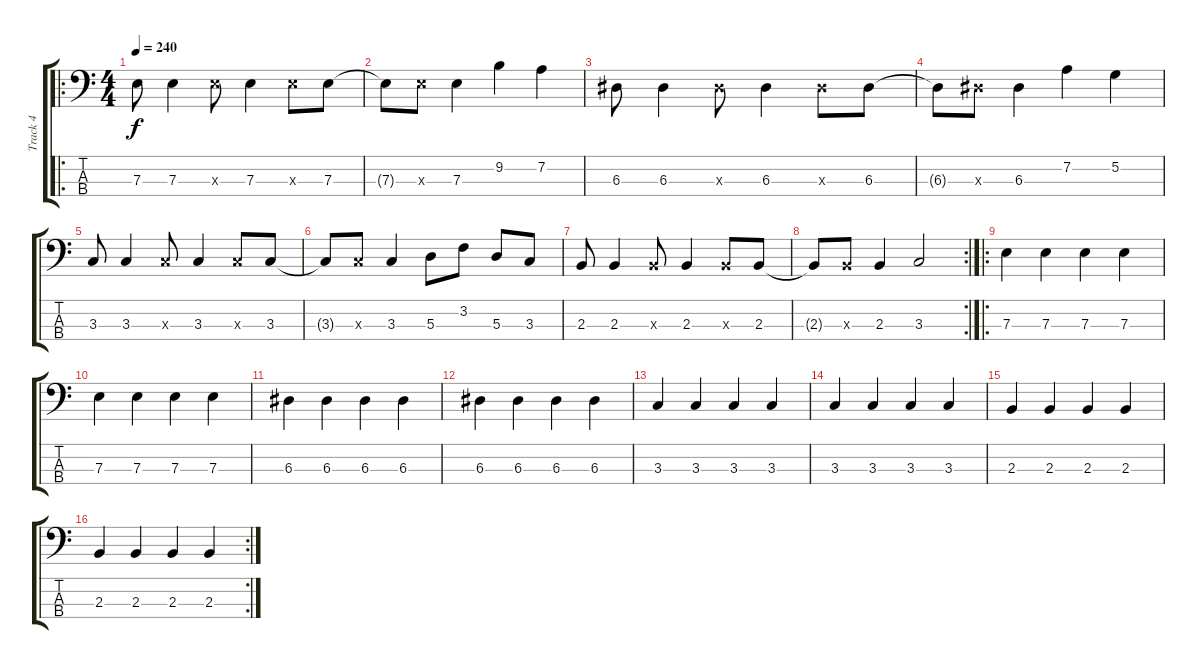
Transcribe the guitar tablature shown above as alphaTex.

\track ("Track 4" "Track 4") {instrument electricbassfinger}
\staff {score tabs}
\tuning (G2 D2 A1 E1) {hide}
\ro
\ts (4 4)
\tempo 240
\clef f4
\ks c
7.3.8{dy f} 7.3.4 7.3{x}.8 7.3.4 7.3{x}.8 7.3.8 |
7.3{t}.8 7.3{x}.8 7.3.4 9.2.4 7.2.4 |
6.3.8 6.3.4 6.3{x}.8 6.3.4 6.3{x}.8 6.3.8 |
6.3{t}.8 6.3{x}.8 6.3.4 7.2.4 5.2.4 |
3.3.8 3.3.4 3.3{x}.8 3.3.4 3.3{x}.8 3.3.8 |
3.3{t}.8 3.3{x}.8 3.3.4 5.3.8 3.2.8 5.3.8 3.3.8 |
2.3.8 2.3.4 2.3{x}.8 2.3.4 2.3{x}.8 2.3.8 |
\rc 2
2.3{t}.8 2.3{x}.8 2.3.4 3.3.2 |
\ro
7.3.4 7.3.4 7.3.4 7.3.4 |
7.3.4 7.3.4 7.3.4 7.3.4 |
6.3.4 6.3.4 6.3.4 6.3.4 |
6.3.4 6.3.4 6.3.4 6.3.4 |
3.3.4 3.3.4 3.3.4 3.3.4 |
3.3.4 3.3.4 3.3.4 3.3.4 |
2.3.4 2.3.4 2.3.4 2.3.4 |
\rc 2
2.3.4 2.3.4 2.3.4 2.3.4
